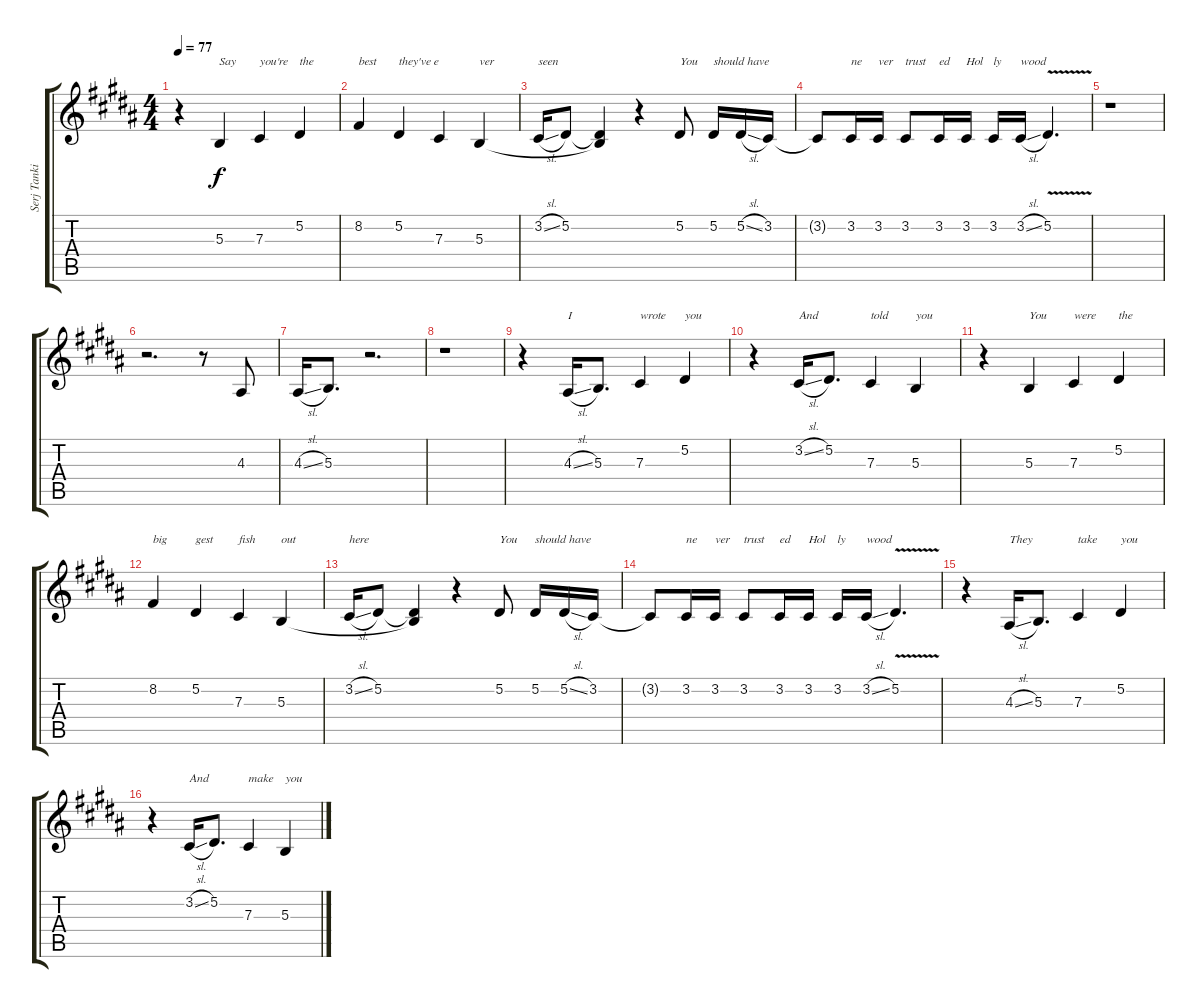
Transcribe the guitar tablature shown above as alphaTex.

\track ("Serj Tankian" "Serj Tanki") {instrument tenorsax}
\staff {score tabs}
\tuning (Eb4 Bb3 Gb3 Db3 Ab2 Eb2) {hide}
\ts (4 4)
\tempo 77
\clef g2
\ks g#minor
r.4{dy f} 5.3.4{txt "Say"} 7.3.4{txt "you're"} 5.2.4{txt "the"} |
8.2.4{txt "best"} 5.2.4{txt "they've e"} 7.3.4 5.3.4{txt "ver"} |
3.2{sl}.16{txt "seen"} 5.2.8 (5.2{t} 5.3{t}).4 r.4 5.2.8{txt "You"} 5.2.16{txt "should have"} 5.2{sl}.16 3.2.16 |
3.2{t}.8 3.2.16{txt "ne"} 3.2.16{txt "ver"} 3.2.8{txt "trust"} 3.2.16{txt "ed"} 3.2.16{txt "Hol"} 3.2.16{txt "ly"} 3.2{sl}.16{txt "wood"} 5.2{v}.4{d} |
r.1 |
r.2{d} r.8 4.3.8 |
4.3{sl}.16 5.3.8{d} r.2{d} |
r.1 |
r.4 4.3{sl}.16{txt "I"} 5.3.8{d} 7.3.4{txt "wrote"} 5.2.4{txt "you"} |
r.4 3.2{sl}.16{txt "And"} 5.2.8{d} 7.3.4{txt "told"} 5.3.4{txt "you"} |
r.4 5.3.4{txt "You"} 7.3.4{txt "were"} 5.2.4{txt "the"} |
8.2.4{txt "big"} 5.2.4{txt "gest"} 7.3.4{txt "fish"} 5.3.4{txt "out"} |
3.2{sl}.16{txt "here"} 5.2.8 (5.2{t} 5.3{t}).4 r.4 5.2.8{txt "You"} 5.2.16{txt "should have"} 5.2{sl}.16 3.2.16 |
3.2{t}.8 3.2.16{txt "ne"} 3.2.16{txt "ver"} 3.2.8{txt "trust"} 3.2.16{txt "ed"} 3.2.16{txt "Hol"} 3.2.16{txt "ly"} 3.2{sl}.16{txt "wood"} 5.2{v}.4{d} |
r.4 4.3{sl}.16{txt "They"} 5.3.8{d} 7.3.4{txt "take"} 5.2.4{txt "you"} |
r.4 3.2{sl}.16{txt "And"} 5.2.8{d} 7.3.4{txt "make"} 5.3.4{txt "you"}
